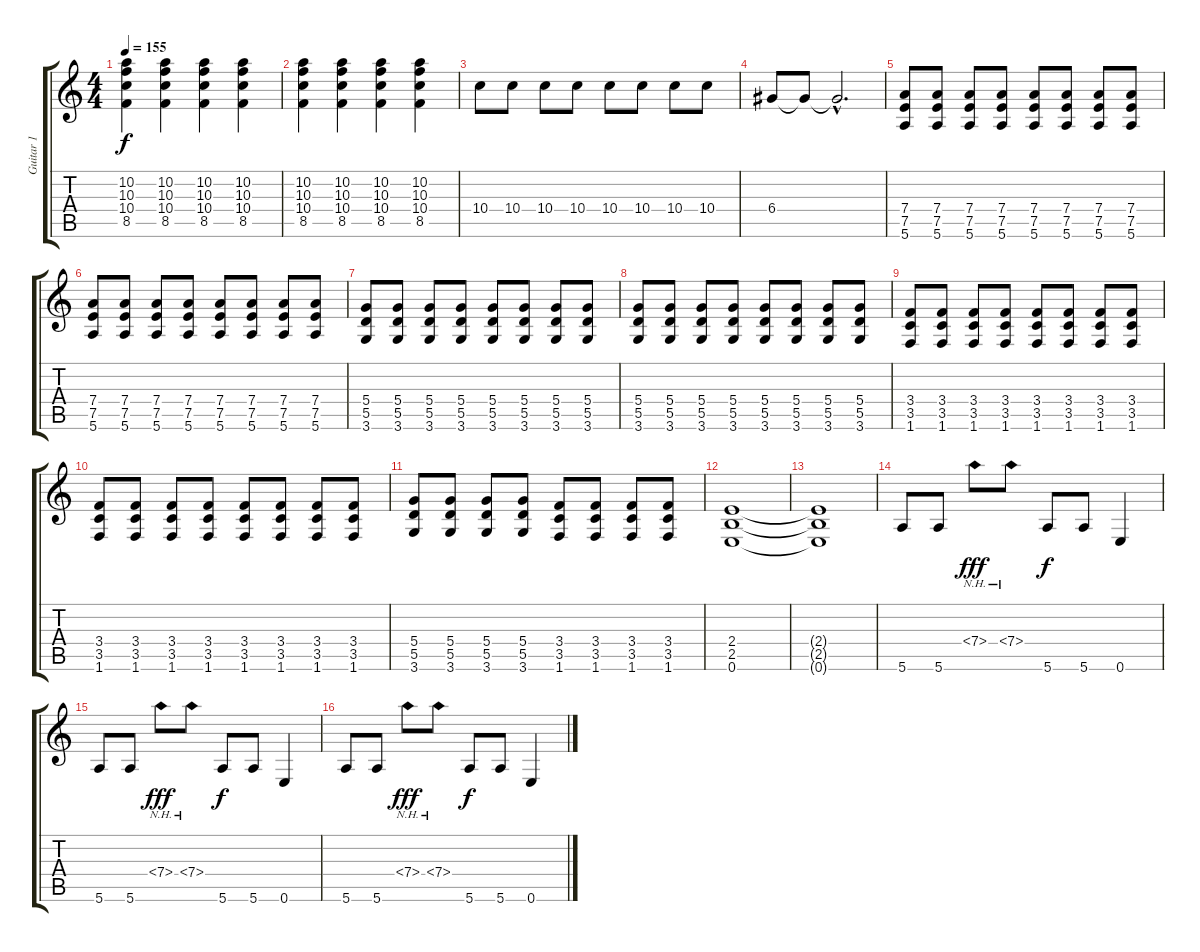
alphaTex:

\track ("Guitar 1" "Guitar 1") {instrument overdrivenguitar}
\staff {score tabs}
\tuning (E4 B3 G3 D3 A2 E2) {hide}
\ts (4 4)
\tempo 155
\clef g2
\ks c
(10.2 10.3 10.4 8.5).4{dy f} (10.2 10.3 10.4 8.5).4 (10.2 10.3 10.4 8.5).4 (10.2 10.3 10.4 8.5).4 |
(10.2 10.3 10.4 8.5).4 (10.2 10.3 10.4 8.5).4 (10.2 10.3 10.4 8.5).4 (10.2 10.3 10.4 8.5).4 |
10.4.8{volume 16} 10.4.8 10.4.8 10.4.8 10.4.8 10.4.8 10.4.8 10.4.8 |
6.4.8 6.4{t}.8 6.4{hac t}.2{d} |
(7.4 7.5 5.6).8{volume 8} (7.4 7.5 5.6).8 (7.4 7.5 5.6).8 (7.4 7.5 5.6).8 (7.4 7.5 5.6).8 (7.4 7.5 5.6).8 (7.4 7.5 5.6).8 (7.4 7.5 5.6).8 |
(7.4 7.5 5.6).8 (7.4 7.5 5.6).8 (7.4 7.5 5.6).8 (7.4 7.5 5.6).8 (7.4 7.5 5.6).8 (7.4 7.5 5.6).8 (7.4 7.5 5.6).8 (7.4 7.5 5.6).8 |
(5.4 5.5 3.6).8 (5.4 5.5 3.6).8 (5.4 5.5 3.6).8 (5.4 5.5 3.6).8 (5.4 5.5 3.6).8 (5.4 5.5 3.6).8 (5.4 5.5 3.6).8 (5.4 5.5 3.6).8 |
(5.4 5.5 3.6).8 (5.4 5.5 3.6).8 (5.4 5.5 3.6).8 (5.4 5.5 3.6).8 (5.4 5.5 3.6).8 (5.4 5.5 3.6).8 (5.4 5.5 3.6).8 (5.4 5.5 3.6).8 |
(3.4 3.5 1.6).8 (3.4 3.5 1.6).8 (3.4 3.5 1.6).8 (3.4 3.5 1.6).8 (3.4 3.5 1.6).8 (3.4 3.5 1.6).8 (3.4 3.5 1.6).8 (3.4 3.5 1.6).8 |
(3.4 3.5 1.6).8 (3.4 3.5 1.6).8 (3.4 3.5 1.6).8 (3.4 3.5 1.6).8 (3.4 3.5 1.6).8 (3.4 3.5 1.6).8 (3.4 3.5 1.6).8 (3.4 3.5 1.6).8 |
(5.4 5.5 3.6).8 (5.4 5.5 3.6).8 (5.4 5.5 3.6).8 (5.4 5.5 3.6).8 (3.4 3.5 1.6).8 (3.4 3.5 1.6).8 (3.4 3.5 1.6).8 (3.4 3.5 1.6).8 |
(2.4 2.5 0.6).1 |
(2.4{t} 2.5{t} 0.6{t}).1 |
5.6.8{volume 16} 5.6.8 7.4{nh}.8{dy fff} 7.4{nh}.8 5.6.8{dy f} 5.6.8 0.6.4 |
5.6.8 5.6.8 7.4{nh}.8{dy fff} 7.4{nh}.8 5.6.8{dy f} 5.6.8 0.6.4 |
5.6.8 5.6.8 7.4{nh}.8{dy fff} 7.4{nh}.8 5.6.8{dy f} 5.6.8 0.6.4
